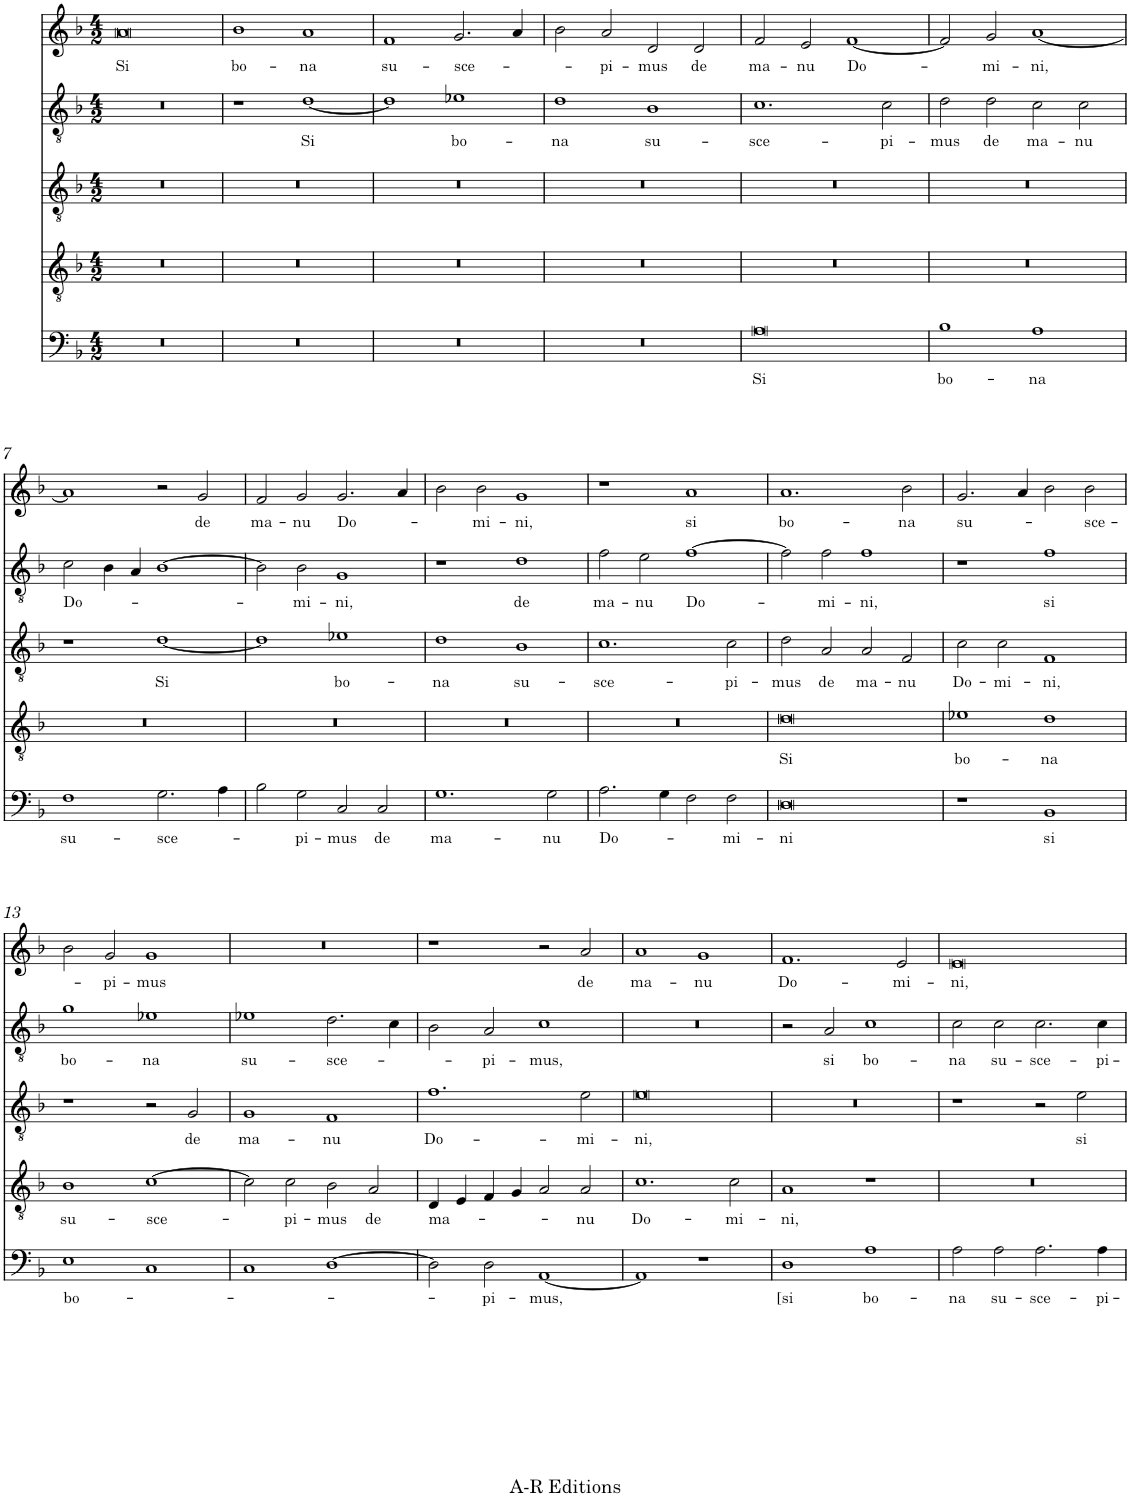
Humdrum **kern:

**kern	**text	**kern	**text	**kern	**text	**kern	**text	**kern	**text
*part5	*part5	*part4	*part4	*part3	*part3	*part2	*part2	*part1	*part1
*staff5	*staff5	*staff4	*staff4	*staff3	*staff3	*staff2	*staff2	*staff1	*staff1
*I"Piano	*	*I"Piano	*	*I"Piano	*	*I"Piano	*	*I"Piano	*
*I'Pno	*	*I'Pno	*	*I'Pno	*	*I'Pno	*	*I'Pno	*
*clefF4	*	*clefGv2	*	*clefGv2	*	*clefGv2	*	*clefG2	*
*k[b-]	*	*k[b-]	*	*k[b-]	*	*k[b-]	*	*k[b-]	*
*M4/2	*	*M4/2	*	*M4/2	*	*M4/2	*	*M4/2	*
=1	=1	=1	=1	=1	=1	=1	=1	=1	=1
!	!	!	!	!	!	!	!	!	!LO:LY:b
0r	.	0r	.	0r	.	0r	.	0a	Si
=2	=2	=2	=2	=2	=2	=2	=2	=2	=2
!	!	!	!	!	!	!	!	!	!LO:LY:b
0r	.	0r	.	0r	.	1r	.	1b-	bo-
!	!	!	!	!	!	!	!LO:LY:b	!	!LO:LY:b
.	.	.	.	.	.	[1d	Si	1a	-na
=3	=3	=3	=3	=3	=3	=3	=3	=3	=3
!	!	!	!	!	!	!	!	!	!LO:LY:b
0r	.	0r	.	0r	.	1d]	.	1f	su­-
!	!	!	!	!	!	!	!LO:LY:b	!	!LO:LY:b
.	.	.	.	.	.	1e-X	bo-	2.g/	-sce­-
.	.	.	.	.	.	.	.	4a/	.
=4	=4	=4	=4	=4	=4	=4	=4	=4	=4
!	!	!	!	!	!	!	!LO:LY:b	!	!
0r	.	0r	.	0r	.	1d	-na	2b-\	.
!	!	!	!	!	!	!	!	!	!LO:LY:b
.	.	.	.	.	.	.	.	2a/	-pi-
!	!	!	!	!	!	!	!LO:LY:b	!	!LO:LY:b
.	.	.	.	.	.	1B-	su­-	2d/	-mus
!	!	!	!	!	!	!	!	!	!LO:LY:b
.	.	.	.	.	.	.	.	2d/	de
=5	=5	=5	=5	=5	=5	=5	=5	=5	=5
!	!LO:LY:b	!	!	!	!	!	!LO:LY:b	!	!LO:LY:b
0A	Si	0r	.	0r	.	1.c	-sce-	2f/	ma-
!	!	!	!	!	!	!	!	!	!LO:LY:b
.	.	.	.	.	.	.	.	2e/	-nu
!	!	!	!	!	!	!	!	!	!LO:LY:b
.	.	.	.	.	.	.	.	[1f	Do­-
!	!	!	!	!	!	!	!LO:LY:b	!	!
.	.	.	.	.	.	2c\	-pi-	.	.
=6	=6	=6	=6	=6	=6	=6	=6	=6	=6
!	!LO:LY:b	!	!	!	!	!	!LO:LY:b	!	!
1B-	bo-	0r	.	0r	.	2d\	-mus	2f/]	.
!	!	!	!	!	!	!	!LO:LY:b	!	!LO:LY:b
.	.	.	.	.	.	2d\	de	2g/	-mi-
!	!LO:LY:b	!	!	!	!	!	!LO:LY:b	!	!LO:LY:b
1A	-na	.	.	.	.	2c\	ma-	[1a	-ni,
!	!	!	!	!	!	!	!LO:LY:b	!	!
.	.	.	.	.	.	2c\	-nu	.	.
!!LO:LB:g=z
=7	=7	=7	=7	=7	=7	=7	=7	=7	=7
!	!LO:LY:b	!	!	!	!	!	!LO:LY:b	!	!
1F	su­-	0r	.	1r	.	2c\	Do-	1a]	.
.	.	.	.	.	.	4B-\	.	.	.
.	.	.	.	.	.	4A/	.	.	.
!	!LO:LY:b	!	!	!	!LO:LY:b	!	!	!	!
2.G\	-sce-	.	.	[1d	Si	[1B-	.	2r	.
!	!	!	!	!	!	!	!	!	!LO:LY:b
.	.	.	.	.	.	.	.	2g/	de
4A\	.	.	.	.	.	.	.	.	.
=8	=8	=8	=8	=8	=8	=8	=8	=8	=8
!	!	!	!	!	!	!	!	!	!LO:LY:b
2B-\	.	0r	.	1d]	.	2B-\]	.	2f/	ma-
!	!LO:LY:b	!	!	!	!	!	!LO:LY:b	!	!LO:LY:b
2G\	-pi-	.	.	.	.	2B-\	-mi-	2g/	-nu
!	!LO:LY:b	!	!	!	!LO:LY:b	!	!LO:LY:b	!	!LO:LY:b
2C/	-mus	.	.	1e-X	bo­-	1G	-ni,	2.g/	Do­-
!	!LO:LY:b	!	!	!	!	!	!	!	!
2C/	de	.	.	.	.	.	.	.	.
.	.	.	.	.	.	.	.	4a/	.
=9	=9	=9	=9	=9	=9	=9	=9	=9	=9
!	!LO:LY:b	!	!	!	!LO:LY:b	!	!	!	!
1.G	ma­-	0r	.	1d	-na	1r	.	2b-\	.
!	!	!	!	!	!	!	!	!	!LO:LY:b
.	.	.	.	.	.	.	.	2b-\	-mi-
!	!	!	!	!	!LO:LY:b	!	!LO:LY:b	!	!LO:LY:b
.	.	.	.	1B-	su­-	1d	de	1g	-ni,
!	!LO:LY:b	!	!	!	!	!	!	!	!
2G\	-nu	.	.	.	.	.	.	.	.
=10	=10	=10	=10	=10	=10	=10	=10	=10	=10
!	!LO:LY:b	!	!	!	!LO:LY:b	!	!LO:LY:b	!	!
2.A\	Do­-	0r	.	1.c	-sce-	2f\	ma-	1r	.
!	!	!	!	!	!	!	!LO:LY:b	!	!
.	.	.	.	.	.	2e\	-nu	.	.
4G\	.	.	.	.	.	.	.	.	.
!	!	!	!	!	!	!	!LO:LY:b	!	!LO:LY:b
2F\	.	.	.	.	.	[1f	Do-	1a	si
!	!LO:LY:b	!	!	!	!LO:LY:b	!	!	!	!
2F\	-mi­-	.	.	2c\	-pi-	.	.	.	.
=11	=11	=11	=11	=11	=11	=11	=11	=11	=11
!	!LO:LY:b	!	!LO:LY:b	!	!LO:LY:b	!	!	!	!LO:LY:b
0D	-ni	0d	Si	2d\	-mus	2f\]	.	1.a	bo-
!	!	!	!	!	!LO:LY:b	!	!LO:LY:b	!	!
.	.	.	.	2A/	de	2f\	-mi-	.	.
!	!	!	!	!	!LO:LY:b	!	!LO:LY:b	!	!
.	.	.	.	2A/	ma­-	1f	-ni,	.	.
!	!	!	!	!	!LO:LY:b	!	!	!	!LO:LY:b
.	.	.	.	2F/	-nu	.	.	2b-\	-na
=12	=12	=12	=12	=12	=12	=12	=12	=12	=12
!	!	!	!LO:LY:b	!	!LO:LY:b	!	!	!	!LO:LY:b
1r	.	1e-X	bo­-	2c\	Do-	1r	.	2.g/	su-
!	!	!	!	!	!LO:LY:b	!	!	!	!
.	.	.	.	2c\	-mi­-	.	.	.	.
.	.	.	.	.	.	.	.	4a/	.
!	!LO:LY:b	!	!LO:LY:b	!	!LO:LY:b	!	!LO:LY:b	!	!
1BB-	-si	1d	-na	1F	-ni,	1f	si	2b-\	.
!	!	!	!	!	!	!	!	!	!LO:LY:b
.	.	.	.	.	.	.	.	2b-\	-sce-
!!LO:LB:g=z
=13	=13	=13	=13	=13	=13	=13	=13	=13	=13
!	!LO:LY:b	!	!LO:LY:b	!	!	!	!LO:LY:b	!	!
1E	bo­-	1B-	su-	1r	.	1g	bo-	2b-\	.
!	!	!	!	!	!	!	!	!	!LO:LY:b
.	.	.	.	.	.	.	.	2g/	-pi-
!	!	!	!LO:LY:b	!	!	!	!LO:LY:b	!	!LO:LY:b
1C	.	[1c	-sce­-	2r	.	1e-X	-na	1g	-mus
!	!	!	!	!	!LO:LY:b	!	!	!	!
.	.	.	.	2G/	de	.	.	.	.
=14	=14	=14	=14	=14	=14	=14	=14	=14	=14
!	!	!	!	!	!LO:LY:b	!	!LO:LY:b	!	!
1C	.	2c\]	.	1G	ma­-	1e-X	su­-	0r	.
!	!	!	!LO:LY:b	!	!	!	!	!	!
.	.	2c\	-pi-	.	.	.	.	.	.
!	!	!	!LO:LY:b	!	!LO:LY:b	!	!LO:LY:b	!	!
[1D	.	2B-\	-mus	1F	-nu	2.d\	-sce-	.	.
!	!	!	!LO:LY:b	!	!	!	!	!	!
.	.	2A/	de	.	.	.	.	.	.
.	.	.	.	.	.	4c\	.	.	.
=15	=15	=15	=15	=15	=15	=15	=15	=15	=15
!	!	!	!LO:LY:b	!	!LO:LY:b	!	!	!	!
2D\]	.	4D/	ma-	1.f	Do­-	2B-\	.	1r	.
.	.	4E/	.	.	.	.	.	.	.
!	!LO:LY:b	!	!	!	!	!	!LO:LY:b	!	!
2D\	-pi-	4F/	.	.	.	2A/	-pi­-	.	.
.	.	4G/	.	.	.	.	.	.	.
!	!LO:LY:b	!	!	!	!	!	!LO:LY:b	!	!
[1AA	-mus,	2A/	.	.	.	1c	-mus,	2r	.
!	!	!	!LO:LY:b	!	!LO:LY:b	!	!	!	!LO:LY:b
.	.	2A/	-nu	2e\	-mi-	.	.	2a/	de
=16	=16	=16	=16	=16	=16	=16	=16	=16	=16
!	!	!	!LO:LY:b	!	!LO:LY:b	!	!	!	!LO:LY:b
1AA]	.	1.c	Do­-	0e	-ni,	0r	.	1a	ma-
!	!	!	!	!	!	!	!	!	!LO:LY:b
1r	.	.	.	.	.	.	.	1g	-nu
!	!	!	!LO:LY:b	!	!	!	!	!	!
.	.	2c\	-mi­-	.	.	.	.	.	.
=17	=17	=17	=17	=17	=17	=17	=17	=17	=17
!	!LO:LY:b	!	!LO:LY:b	!	!	!	!	!	!LO:LY:b
1D	[si	1A	-ni,	0r	.	2r	.	1.f	Do­-
!	!	!	!	!	!	!	!LO:LY:b	!	!
.	.	.	.	.	.	2A/	si	.	.
!	!LO:LY:b	!	!	!	!	!	!LO:LY:b	!	!
1A	bo-	1r	.	.	.	1c	bo-	.	.
!	!	!	!	!	!	!	!	!	!LO:LY:b
.	.	.	.	.	.	.	.	2e/	-mi-
=18	=18	=18	=18	=18	=18	=18	=18	=18	=18
!	!LO:LY:b	!	!	!	!	!	!LO:LY:b	!	!LO:LY:b
2A\	-na	0r	.	1r	.	2c\	-na	0e	-ni,
!	!LO:LY:b	!	!	!	!	!	!LO:LY:b	!	!
2A\	su­-	.	.	.	.	2c\	su­-	.	.
!	!LO:LY:b	!	!	!	!	!	!LO:LY:b	!	!
2.A\	-sce-	.	.	2r	.	2.c\	-sce-	.	.
!	!	!	!	!	!LO:LY:b	!	!	!	!
.	.	.	.	2e\	si	.	.	.	.
!	!LO:LY:b	!	!	!	!	!	!LO:LY:b	!	!
4A\	-pi-	.	.	.	.	4c\	-pi­-	.	.
=	=	=	=	=	=	=	=	=	=
*-	*-	*-	*-	*-	*-	*-	*-	*-	*-
